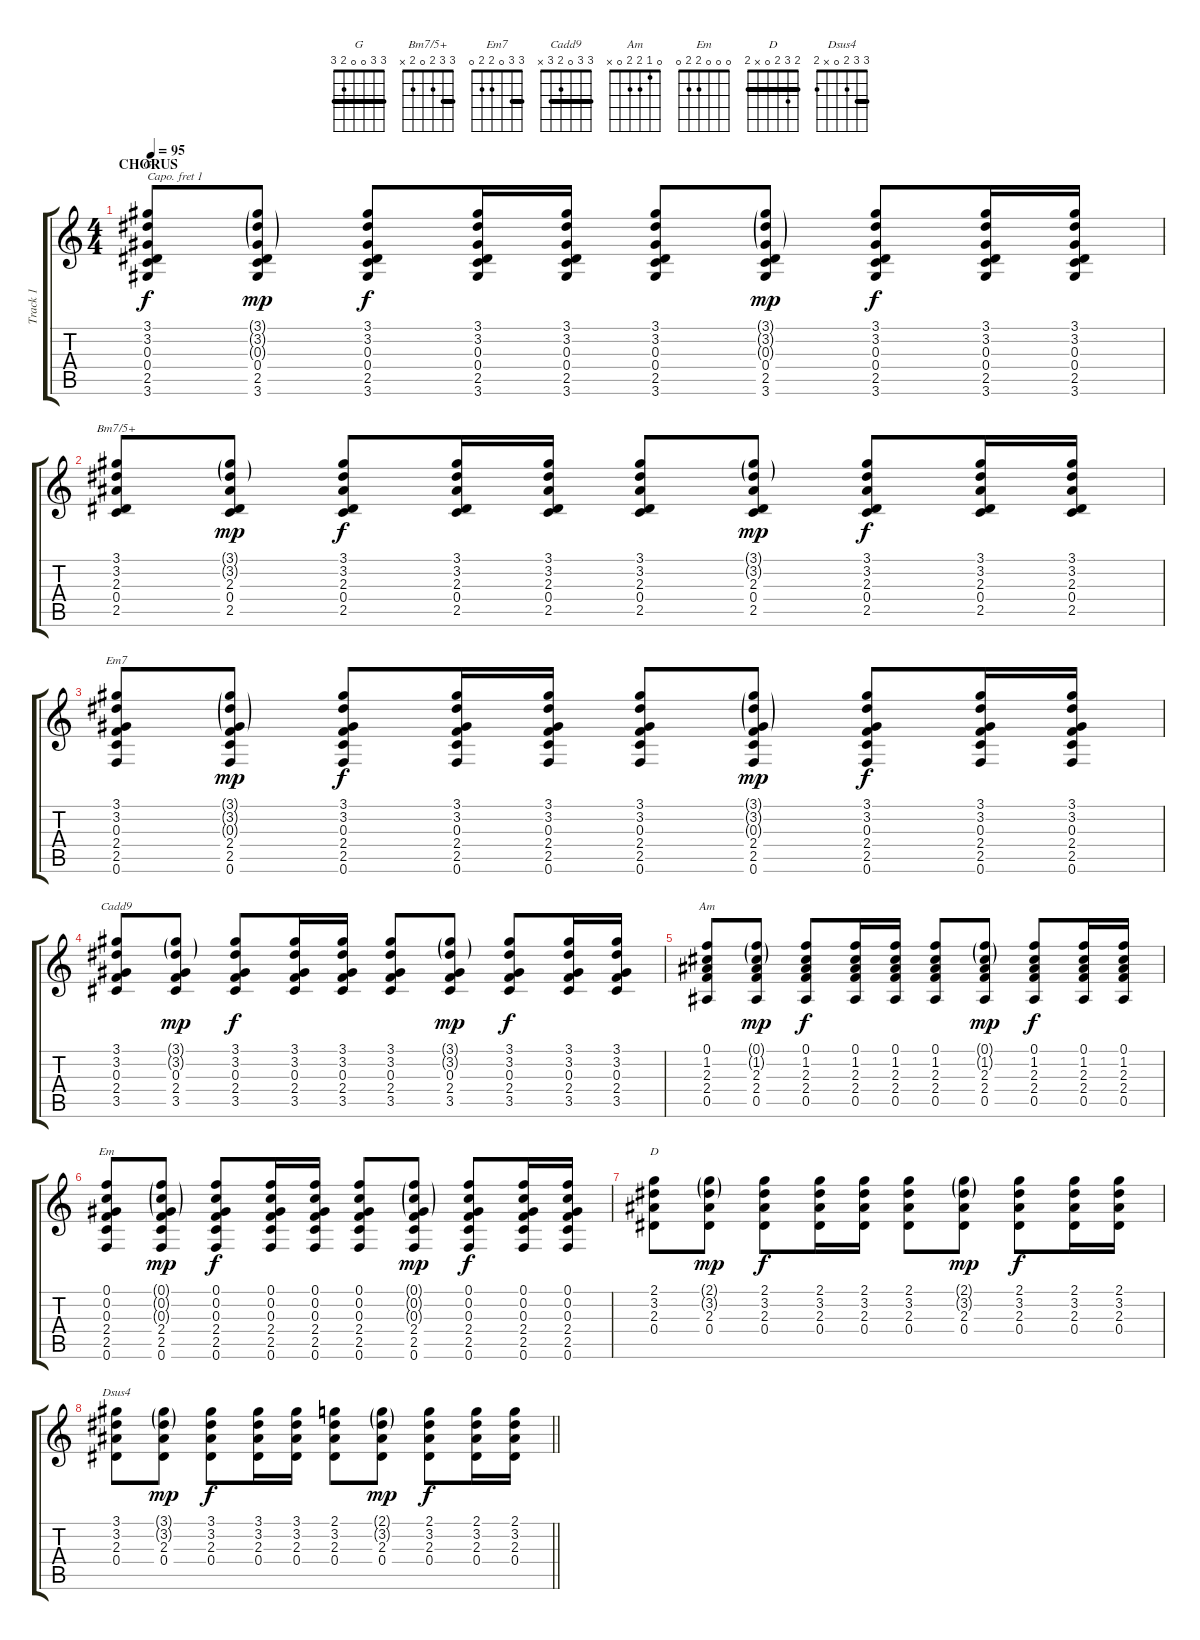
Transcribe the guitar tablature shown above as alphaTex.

\track ("Track 1" "Track 1") {instrument acousticguitarsteel}
\staff {score tabs}
\capo 1
\tuning (E4 B3 G3 D3 A2 E2) {hide}
\chord ("G" 3 3 0 0 2 3) {barre 3}
\chord ("Bm7/5+" 3 3 2 0 2 x) {barre 3}
\chord ("Em7" 3 3 0 2 2 0) {barre 3}
\chord ("Cadd9" 3 3 0 2 3 x) {barre 3}
\chord ("Am" 0 1 2 2 0 x)
\chord ("Em" 0 0 0 2 2 0)
\chord ("D" 2 3 2 0 x 2) {barre 2}
\chord ("Dsus4" 3 3 2 0 x 2) {barre 3}
\ts (4 4)
\section ("" "CHORUS")
\tempo 95
\clef g2
\ks c
(3.1 3.2 0.3 0.4 2.5 3.6).8{ch "G" dy f} (3.1{g} 3.2{g} 0.3{g} 0.4 2.5 3.6).8{dy mp} (3.1 3.2 0.3 0.4 2.5 3.6).8{dy f} (3.1 3.2 0.3 0.4 2.5 3.6).16 (3.1 3.2 0.3 0.4 2.5 3.6).16 (3.1 3.2 0.3 0.4 2.5 3.6).8 (3.1{g} 3.2{g} 0.3{g} 0.4 2.5 3.6).8{dy mp} (3.1 3.2 0.3 0.4 2.5 3.6).8{dy f} (3.1 3.2 0.3 0.4 2.5 3.6).16 (3.1 3.2 0.3 0.4 2.5 3.6).16 |
(3.1 3.2 2.3 0.4 2.5).8{ch "Bm7/5+"} (3.1{g} 3.2{g} 2.3 0.4 2.5).8{dy mp} (3.1 3.2 2.3 0.4 2.5).8{dy f} (3.1 3.2 2.3 0.4 2.5).16 (3.1 3.2 2.3 0.4 2.5).16 (3.1 3.2 2.3 0.4 2.5).8 (3.1{g} 3.2{g} 2.3 0.4 2.5).8{dy mp} (3.1 3.2 2.3 0.4 2.5).8{dy f} (3.1 3.2 2.3 0.4 2.5).16 (3.1 3.2 2.3 0.4 2.5).16 |
(3.1 3.2 0.3 2.4 2.5 0.6).8{ch "Em7"} (3.1{g} 3.2{g} 0.3{g} 2.4 2.5 0.6).8{dy mp} (3.1 3.2 0.3 2.4 2.5 0.6).8{dy f} (3.1 3.2 0.3 2.4 2.5 0.6).16 (3.1 3.2 0.3 2.4 2.5 0.6).16 (3.1 3.2 0.3 2.4 2.5 0.6).8 (3.1{g} 3.2{g} 0.3{g} 2.4 2.5 0.6).8{dy mp} (3.1 3.2 0.3 2.4 2.5 0.6).8{dy f} (3.1 3.2 0.3 2.4 2.5 0.6).16 (3.1 3.2 0.3 2.4 2.5 0.6).16 |
(3.1 3.2 0.3 2.4 3.5).8{ch "Cadd9"} (3.1{g} 3.2{g} 0.3 2.4 3.5).8{dy mp} (3.1 3.2 0.3 2.4 3.5).8{dy f} (3.1 3.2 0.3 2.4 3.5).16 (3.1 3.2 0.3 2.4 3.5).16 (3.1 3.2 0.3 2.4 3.5).8 (3.1{g} 3.2{g} 0.3 2.4 3.5).8{dy mp} (3.1 3.2 0.3 2.4 3.5).8{dy f} (3.1 3.2 0.3 2.4 3.5).16 (3.1 3.2 0.3 2.4 3.5).16 |
(0.1 1.2 2.3 2.4 0.5).8{ch "Am"} (0.1{g} 1.2{g} 2.3 2.4 0.5).8{dy mp} (0.1 1.2 2.3 2.4 0.5).8{dy f} (0.1 1.2 2.3 2.4 0.5).16 (0.1 1.2 2.3 2.4 0.5).16 (0.1 1.2 2.3 2.4 0.5).8 (0.1{g} 1.2{g} 2.3 2.4 0.5).8{dy mp} (0.1 1.2 2.3 2.4 0.5).8{dy f} (0.1 1.2 2.3 2.4 0.5).16 (0.1 1.2 2.3 2.4 0.5).16 |
(0.1 0.2 0.3 2.4 2.5 0.6).8{ch "Em"} (0.1{g} 0.2{g} 0.3{g} 2.4 2.5 0.6).8{dy mp} (0.1 0.2 0.3 2.4 2.5 0.6).8{dy f} (0.1 0.2 0.3 2.4 2.5 0.6).16 (0.1 0.2 0.3 2.4 2.5 0.6).16 (0.1 0.2 0.3 2.4 2.5 0.6).8 (0.1{g} 0.2{g} 0.3{g} 2.4 2.5 0.6).8{dy mp} (0.1 0.2 0.3 2.4 2.5 0.6).8{dy f} (0.1 0.2 0.3 2.4 2.5 0.6).16 (0.1 0.2 0.3 2.4 2.5 0.6).16 |
(2.1 3.2 2.3 0.4).8{ch "D"} (2.1{g} 3.2{g} 2.3 0.4).8{dy mp} (2.1 3.2 2.3 0.4).8{dy f} (2.1 3.2 2.3 0.4).16 (2.1 3.2 2.3 0.4).16 (2.1 3.2 2.3 0.4).8 (2.1{g} 3.2{g} 2.3 0.4).8{dy mp} (2.1 3.2 2.3 0.4).8{dy f} (2.1 3.2 2.3 0.4).16 (2.1 3.2 2.3 0.4).16 |
\barLineRight lightlight
(3.1 3.2 2.3 0.4).8{ch "Dsus4"} (3.1{g} 3.2{g} 2.3 0.4).8{dy mp} (3.1 3.2 2.3 0.4).8{dy f} (3.1 3.2 2.3 0.4).16 (3.1 3.2 2.3 0.4).16 (2.1 3.2 2.3 0.4).8 (2.1{g} 3.2{g} 2.3 0.4).8{dy mp} (2.1 3.2 2.3 0.4).8{dy f} (2.1 3.2 2.3 0.4).16 (2.1 3.2 2.3 0.4).16
